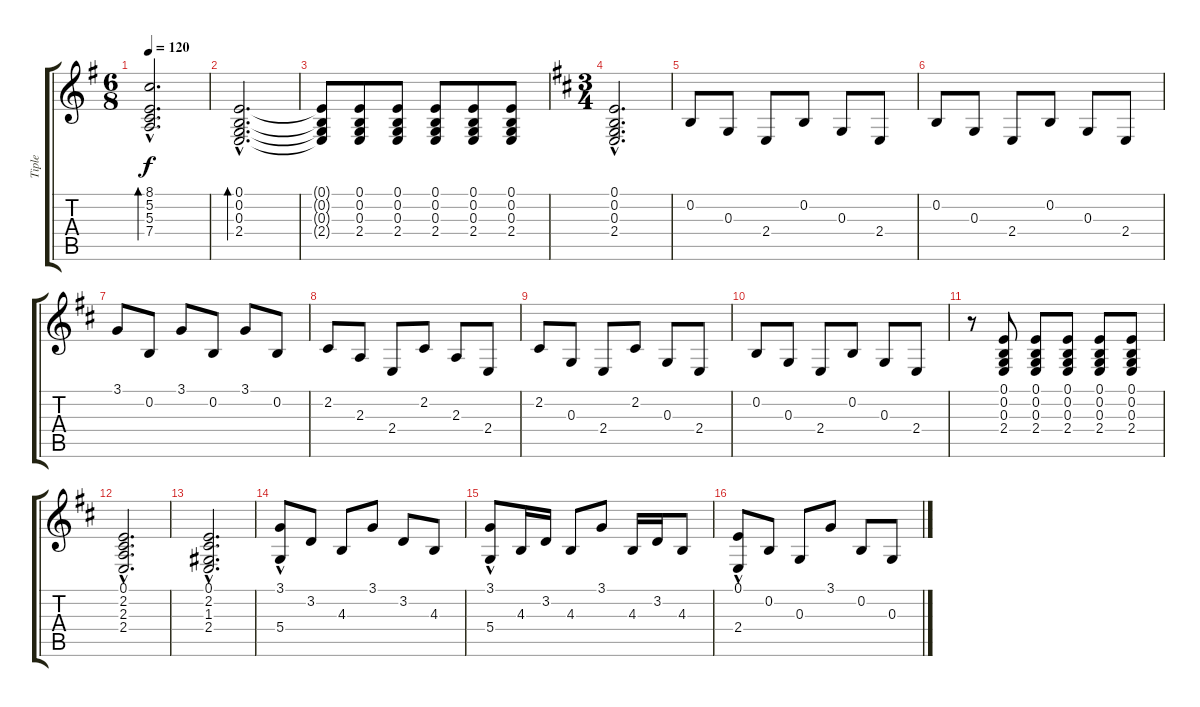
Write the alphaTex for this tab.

\track ("Tiple" "Tiple") {instrument harpsichord}
\staff {score tabs}
\tuning (E4 B3 G3 D3 A2 E2) {hide}
\ts (6 8)
\tempo 120
\clef g2
\ks g
(8.1{hac} 5.2{hac} 5.3{hac} 7.4{hac}).2{d bd 240 dy f} |
(0.1{hac} 0.2{hac} 0.3{hac} 2.4{hac}).2{d bd 240} |
(0.1{t} 0.2{t} 0.3{t} 2.4{t}).8 (0.1 0.2 0.3 2.4).8 (0.1 0.2 0.3 2.4).8 (0.1 0.2 0.3 2.4).8 (0.1 0.2 0.3 2.4).8 (0.1 0.2 0.3 2.4).8 |
\ts (3 4)
\ks d
(0.1{hac} 0.2{hac} 0.3{hac} 2.4{hac}).2{d} |
0.2.8 0.3.8 2.4.8 0.2.8 0.3.8 2.4.8 |
0.2.8 0.3.8 2.4.8 0.2.8 0.3.8 2.4.8 |
3.1.8 0.2.8 3.1.8 0.2.8 3.1.8 0.2.8 |
2.2.8 2.3.8 2.4.8 2.2.8 2.3.8 2.4.8 |
2.2.8 0.3.8 2.4.8 2.2.8 0.3.8 2.4.8 |
0.2.8 0.3.8 2.4.8 0.2.8 0.3.8 2.4.8 |
r.8 (0.1 0.2 0.3 2.4).8 (0.1 0.2 0.3 2.4).8 (0.1 0.2 0.3 2.4).8 (0.1 0.2 0.3 2.4).8 (0.1 0.2 0.3 2.4).8 |
(0.1{hac} 2.2{hac} 2.3{hac} 2.4{hac}).2{d} |
(0.1{hac} 2.2{hac} 1.3{hac} 2.4{hac}).2{d} |
(3.1 5.4{hac}).8 3.2.8 4.3.8 3.1.8 3.2.8 4.3.8 |
(3.1 5.4{hac}).8 4.3.16 3.2.16 4.3.8 3.1.8 4.3.16 3.2.16 4.3.8 |
(0.1 2.4{hac}).8 0.2.8 0.3.8 3.1.8 0.2.8 0.3.8
